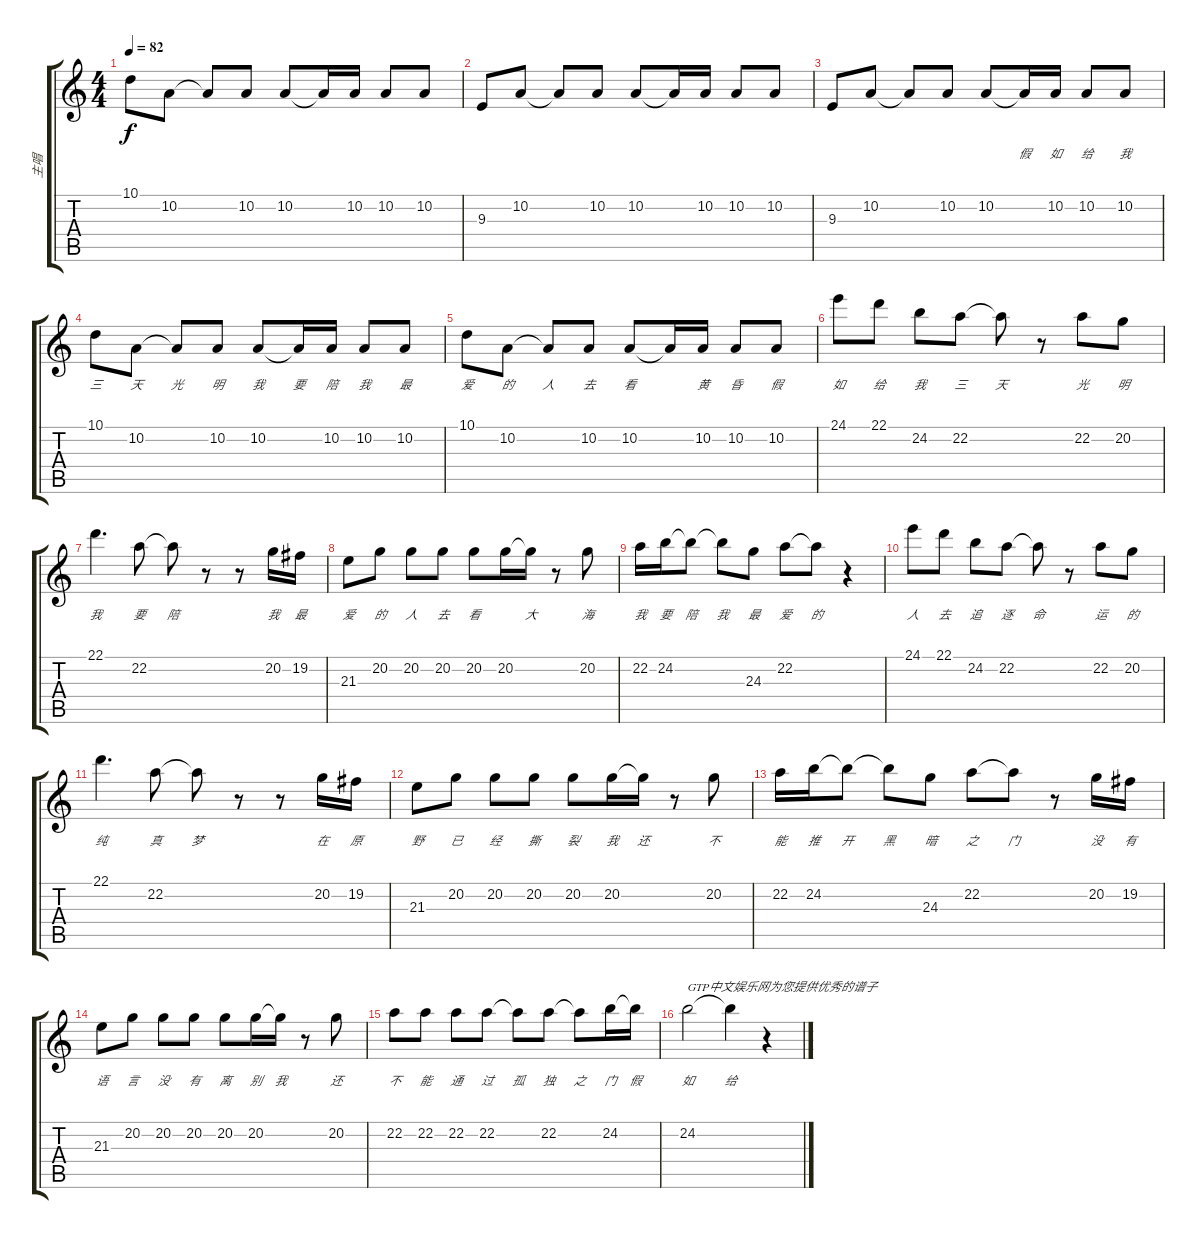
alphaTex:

\track ("主唱" "主唱") {instrument lead2sawtooth}
\staff {score tabs}
\tuning (E4 B3 G3 D3 A2 E2) {hide}
\ts (4 4)
\tempo 82
\clef g2
\ks c
10.1.8{lyrics (0 "") lyrics (1 "") lyrics (2 "") lyrics (3 "") lyrics (4 "") dy f} 10.2.8{lyrics (0 "") lyrics (1 "") lyrics (2 "") lyrics (3 "") lyrics (4 "")} 10.2{t}.8{lyrics (0 "") lyrics (1 "") lyrics (2 "") lyrics (3 "") lyrics (4 "")} 10.2.8{lyrics (0 "") lyrics (1 "") lyrics (2 "") lyrics (3 "") lyrics (4 "")} 10.2.8{lyrics (0 "") lyrics (1 "") lyrics (2 "") lyrics (3 "") lyrics (4 "")} 10.2{t}.16{lyrics (0 "") lyrics (1 "") lyrics (2 "") lyrics (3 "") lyrics (4 "")} 10.2.16{lyrics (0 "") lyrics (1 "") lyrics (2 "") lyrics (3 "") lyrics (4 "")} 10.2.8{lyrics (0 "") lyrics (1 "") lyrics (2 "") lyrics (3 "") lyrics (4 "")} 10.2.8{lyrics (0 "") lyrics (1 "") lyrics (2 "") lyrics (3 "") lyrics (4 "")} |
9.3.8{lyrics (0 "") lyrics (1 "") lyrics (2 "") lyrics (3 "") lyrics (4 "")} 10.2.8{lyrics (0 "") lyrics (1 "") lyrics (2 "") lyrics (3 "") lyrics (4 "")} 10.2{t}.8{lyrics (0 "") lyrics (1 "") lyrics (2 "") lyrics (3 "") lyrics (4 "")} 10.2.8{lyrics (0 "") lyrics (1 "") lyrics (2 "") lyrics (3 "") lyrics (4 "")} 10.2.8{lyrics (0 "") lyrics (1 "") lyrics (2 "") lyrics (3 "") lyrics (4 "")} 10.2{t}.16{lyrics (0 "") lyrics (1 "") lyrics (2 "") lyrics (3 "") lyrics (4 "")} 10.2.16{lyrics (0 "") lyrics (1 "") lyrics (2 "") lyrics (3 "") lyrics (4 "")} 10.2.8{lyrics (0 "") lyrics (1 "") lyrics (2 "") lyrics (3 "") lyrics (4 "")} 10.2.8{lyrics (0 "") lyrics (1 "") lyrics (2 "") lyrics (3 "") lyrics (4 "")} |
9.3.8{lyrics (0 "") lyrics (1 "") lyrics (2 "") lyrics (3 "") lyrics (4 "")} 10.2.8{lyrics (0 "") lyrics (1 "") lyrics (2 "") lyrics (3 "") lyrics (4 "")} 10.2{t}.8{lyrics (0 "") lyrics (1 "") lyrics (2 "") lyrics (3 "") lyrics (4 "")} 10.2.8{lyrics (0 "") lyrics (1 "") lyrics (2 "") lyrics (3 "") lyrics (4 "")} 10.2.8{lyrics (0 "") lyrics (1 "") lyrics (2 "") lyrics (3 "") lyrics (4 "")} 10.2{t}.16{lyrics (0 "假") lyrics (1 "") lyrics (2 "") lyrics (3 "") lyrics (4 "")} 10.2.16{lyrics (0 "如") lyrics (1 "") lyrics (2 "") lyrics (3 "") lyrics (4 "")} 10.2.8{lyrics (0 "给") lyrics (1 "") lyrics (2 "") lyrics (3 "") lyrics (4 "")} 10.2.8{lyrics (0 "我") lyrics (1 "") lyrics (2 "") lyrics (3 "") lyrics (4 "")} |
10.1.8{lyrics (0 "三") lyrics (1 "") lyrics (2 "") lyrics (3 "") lyrics (4 "")} 10.2.8{lyrics (0 "天") lyrics (1 "") lyrics (2 "") lyrics (3 "") lyrics (4 "")} 10.2{t}.8{lyrics (0 "光") lyrics (1 "") lyrics (2 "") lyrics (3 "") lyrics (4 "")} 10.2.8{lyrics (0 "明") lyrics (1 "") lyrics (2 "") lyrics (3 "") lyrics (4 "")} 10.2.8{lyrics (0 "我") lyrics (1 "") lyrics (2 "") lyrics (3 "") lyrics (4 "")} 10.2{t}.16{lyrics (0 "要") lyrics (1 "") lyrics (2 "") lyrics (3 "") lyrics (4 "")} 10.2.16{lyrics (0 "陪") lyrics (1 "") lyrics (2 "") lyrics (3 "") lyrics (4 "")} 10.2.8{lyrics (0 "我") lyrics (1 "") lyrics (2 "") lyrics (3 "") lyrics (4 "")} 10.2.8{lyrics (0 "最") lyrics (1 "") lyrics (2 "") lyrics (3 "") lyrics (4 "")} |
10.1.8{txt " " lyrics (0 "爱") lyrics (1 "") lyrics (2 "") lyrics (3 "") lyrics (4 "")} 10.2.8{lyrics (0 "的") lyrics (1 "") lyrics (2 "") lyrics (3 "") lyrics (4 "")} 10.2{t}.8{lyrics (0 "人") lyrics (1 "") lyrics (2 "") lyrics (3 "") lyrics (4 "")} 10.2.8{lyrics (0 "去") lyrics (1 "") lyrics (2 "") lyrics (3 "") lyrics (4 "")} 10.2.8{lyrics (0 "看") lyrics (1 "") lyrics (2 "") lyrics (3 "") lyrics (4 "")} 10.2{t}.16{lyrics (0 "") lyrics (1 "") lyrics (2 "") lyrics (3 "") lyrics (4 "")} 10.2.16{lyrics (0 "黄") lyrics (1 "") lyrics (2 "") lyrics (3 "") lyrics (4 "")} 10.2.8{lyrics (0 "昏") lyrics (1 "") lyrics (2 "") lyrics (3 "") lyrics (4 "")} 10.2.8{lyrics (0 "假") lyrics (1 "") lyrics (2 "") lyrics (3 "") lyrics (4 "")} |
24.1.8{lyrics (0 "如") lyrics (1 "") lyrics (2 "") lyrics (3 "") lyrics (4 "")} 22.1.8{lyrics (0 "给") lyrics (1 "") lyrics (2 "") lyrics (3 "") lyrics (4 "")} 24.2.8{lyrics (0 "我") lyrics (1 "") lyrics (2 "") lyrics (3 "") lyrics (4 "")} 22.2.8{lyrics (0 "三") lyrics (1 "") lyrics (2 "") lyrics (3 "") lyrics (4 "")} 22.2{t}.8{lyrics (0 "天") lyrics (1 "") lyrics (2 "") lyrics (3 "") lyrics (4 "")} r.8 22.2.8{lyrics (0 "光") lyrics (1 "") lyrics (2 "") lyrics (3 "") lyrics (4 "")} 20.2.8{lyrics (0 "明") lyrics (1 "") lyrics (2 "") lyrics (3 "") lyrics (4 "")} |
22.1.4{d lyrics (0 "我") lyrics (1 "") lyrics (2 "") lyrics (3 "") lyrics (4 "")} 22.2.8{lyrics (0 "要") lyrics (1 "") lyrics (2 "") lyrics (3 "") lyrics (4 "")} 22.2{t}.8{lyrics (0 "陪") lyrics (1 "") lyrics (2 "") lyrics (3 "") lyrics (4 "")} r.8 r.8 20.2.16{lyrics (0 "我") lyrics (1 "") lyrics (2 "") lyrics (3 "") lyrics (4 "")} 19.2.16{lyrics (0 "最") lyrics (1 "") lyrics (2 "") lyrics (3 "") lyrics (4 "")} |
21.3.8{lyrics (0 "爱") lyrics (1 "") lyrics (2 "") lyrics (3 "") lyrics (4 "")} 20.2.8{lyrics (0 "的") lyrics (1 "") lyrics (2 "") lyrics (3 "") lyrics (4 "")} 20.2.8{lyrics (0 "人") lyrics (1 "") lyrics (2 "") lyrics (3 "") lyrics (4 "")} 20.2.8{lyrics (0 "去") lyrics (1 "") lyrics (2 "") lyrics (3 "") lyrics (4 "")} 20.2.8{lyrics (0 "看") lyrics (1 "") lyrics (2 "") lyrics (3 "") lyrics (4 "")} 20.2.16{lyrics (0 "") lyrics (1 "") lyrics (2 "") lyrics (3 "") lyrics (4 "")} 20.2{t}.16{lyrics (0 "大") lyrics (1 "") lyrics (2 "") lyrics (3 "") lyrics (4 "")} r.8 20.2.8{lyrics (0 "海") lyrics (1 "") lyrics (2 "") lyrics (3 "") lyrics (4 "")} |
22.2.16{lyrics (0 "我") lyrics (1 "") lyrics (2 "") lyrics (3 "") lyrics (4 "")} 24.2.16{lyrics (0 "要") lyrics (1 "") lyrics (2 "") lyrics (3 "") lyrics (4 "")} 24.2{t}.8{lyrics (0 "陪") lyrics (1 "") lyrics (2 "") lyrics (3 "") lyrics (4 "")} 24.2{t}.8{lyrics (0 "我") lyrics (1 "") lyrics (2 "") lyrics (3 "") lyrics (4 "")} 24.3.8{lyrics (0 "最") lyrics (1 "") lyrics (2 "") lyrics (3 "") lyrics (4 "")} 22.2.8{lyrics (0 "爱") lyrics (1 "") lyrics (2 "") lyrics (3 "") lyrics (4 "")} 22.2{t}.8{lyrics (0 "的") lyrics (1 "") lyrics (2 "") lyrics (3 "") lyrics (4 "")} r.4 |
24.1.8{lyrics (0 "人") lyrics (1 "") lyrics (2 "") lyrics (3 "") lyrics (4 "")} 22.1.8{lyrics (0 "去") lyrics (1 "") lyrics (2 "") lyrics (3 "") lyrics (4 "")} 24.2.8{lyrics (0 "追") lyrics (1 "") lyrics (2 "") lyrics (3 "") lyrics (4 "")} 22.2.8{lyrics (0 "逐") lyrics (1 "") lyrics (2 "") lyrics (3 "") lyrics (4 "")} 22.2{t}.8{lyrics (0 "命") lyrics (1 "") lyrics (2 "") lyrics (3 "") lyrics (4 "")} r.8 22.2.8{lyrics (0 "运") lyrics (1 "") lyrics (2 "") lyrics (3 "") lyrics (4 "")} 20.2.8{lyrics (0 "的") lyrics (1 "") lyrics (2 "") lyrics (3 "") lyrics (4 "")} |
22.1.4{d lyrics (0 "纯") lyrics (1 "") lyrics (2 "") lyrics (3 "") lyrics (4 "")} 22.2.8{lyrics (0 "真") lyrics (1 "") lyrics (2 "") lyrics (3 "") lyrics (4 "")} 22.2{t}.8{lyrics (0 "梦") lyrics (1 "") lyrics (2 "") lyrics (3 "") lyrics (4 "")} r.8 r.8 20.2.16{lyrics (0 "在") lyrics (1 "") lyrics (2 "") lyrics (3 "") lyrics (4 "")} 19.2.16{lyrics (0 "原") lyrics (1 "") lyrics (2 "") lyrics (3 "") lyrics (4 "")} |
21.3.8{lyrics (0 "野") lyrics (1 "") lyrics (2 "") lyrics (3 "") lyrics (4 "")} 20.2.8{lyrics (0 "已") lyrics (1 "") lyrics (2 "") lyrics (3 "") lyrics (4 "")} 20.2.8{lyrics (0 "经") lyrics (1 "") lyrics (2 "") lyrics (3 "") lyrics (4 "")} 20.2.8{lyrics (0 "撕") lyrics (1 "") lyrics (2 "") lyrics (3 "") lyrics (4 "")} 20.2.8{lyrics (0 "裂") lyrics (1 "") lyrics (2 "") lyrics (3 "") lyrics (4 "")} 20.2.16{lyrics (0 "我") lyrics (1 "") lyrics (2 "") lyrics (3 "") lyrics (4 "")} 20.2{t}.16{lyrics (0 "还") lyrics (1 "") lyrics (2 "") lyrics (3 "") lyrics (4 "")} r.8 20.2.8{lyrics (0 "不") lyrics (1 "") lyrics (2 "") lyrics (3 "") lyrics (4 "")} |
22.2.16{lyrics (0 "能") lyrics (1 "") lyrics (2 "") lyrics (3 "") lyrics (4 "")} 24.2.16{lyrics (0 "推") lyrics (1 "") lyrics (2 "") lyrics (3 "") lyrics (4 "")} 24.2{t}.8{lyrics (0 "开") lyrics (1 "") lyrics (2 "") lyrics (3 "") lyrics (4 "")} 24.2{t}.8{lyrics (0 "黑") lyrics (1 "") lyrics (2 "") lyrics (3 "") lyrics (4 "")} 24.3.8{lyrics (0 "暗") lyrics (1 "") lyrics (2 "") lyrics (3 "") lyrics (4 "")} 22.2.8{lyrics (0 "之") lyrics (1 "") lyrics (2 "") lyrics (3 "") lyrics (4 "")} 22.2{t}.8{lyrics (0 "门") lyrics (1 "") lyrics (2 "") lyrics (3 "") lyrics (4 "")} r.8 20.2.16{lyrics (0 "没") lyrics (1 "") lyrics (2 "") lyrics (3 "") lyrics (4 "")} 19.2.16{lyrics (0 "有") lyrics (1 "") lyrics (2 "") lyrics (3 "") lyrics (4 "")} |
21.3.8{lyrics (0 "语") lyrics (1 "") lyrics (2 "") lyrics (3 "") lyrics (4 "")} 20.2.8{lyrics (0 "言") lyrics (1 "") lyrics (2 "") lyrics (3 "") lyrics (4 "")} 20.2.8{lyrics (0 "没") lyrics (1 "") lyrics (2 "") lyrics (3 "") lyrics (4 "")} 20.2.8{lyrics (0 "有") lyrics (1 "") lyrics (2 "") lyrics (3 "") lyrics (4 "")} 20.2.8{lyrics (0 "离") lyrics (1 "") lyrics (2 "") lyrics (3 "") lyrics (4 "")} 20.2.16{lyrics (0 "别") lyrics (1 "") lyrics (2 "") lyrics (3 "") lyrics (4 "")} 20.2{t}.16{lyrics (0 "我") lyrics (1 "") lyrics (2 "") lyrics (3 "") lyrics (4 "")} r.8 20.2.8{lyrics (0 "还") lyrics (1 "") lyrics (2 "") lyrics (3 "") lyrics (4 "")} |
22.2.8{lyrics (0 "不") lyrics (1 "") lyrics (2 "") lyrics (3 "") lyrics (4 "")} 22.2.8{lyrics (0 "能") lyrics (1 "") lyrics (2 "") lyrics (3 "") lyrics (4 "")} 22.2.8{lyrics (0 "通") lyrics (1 "") lyrics (2 "") lyrics (3 "") lyrics (4 "")} 22.2.8{lyrics (0 "过") lyrics (1 "") lyrics (2 "") lyrics (3 "") lyrics (4 "")} 22.2{t}.8{lyrics (0 "孤") lyrics (1 "") lyrics (2 "") lyrics (3 "") lyrics (4 "")} 22.2.8{lyrics (0 "独") lyrics (1 "") lyrics (2 "") lyrics (3 "") lyrics (4 "")} 22.2{t}.8{lyrics (0 "之") lyrics (1 "") lyrics (2 "") lyrics (3 "") lyrics (4 "")} 24.2.16{lyrics (0 "门") lyrics (1 "") lyrics (2 "") lyrics (3 "") lyrics (4 "")} 24.2{t}.16{lyrics (0 "假") lyrics (1 "") lyrics (2 "") lyrics (3 "") lyrics (4 "")} |
24.2.2{txt "GTP中文娱乐网为您提供优秀的谱子" lyrics (0 "如") lyrics (1 "") lyrics (2 "") lyrics (3 "") lyrics (4 "")} 24.2{t}.4{lyrics (0 "给") lyrics (1 "") lyrics (2 "") lyrics (3 "") lyrics (4 "")} r.4
